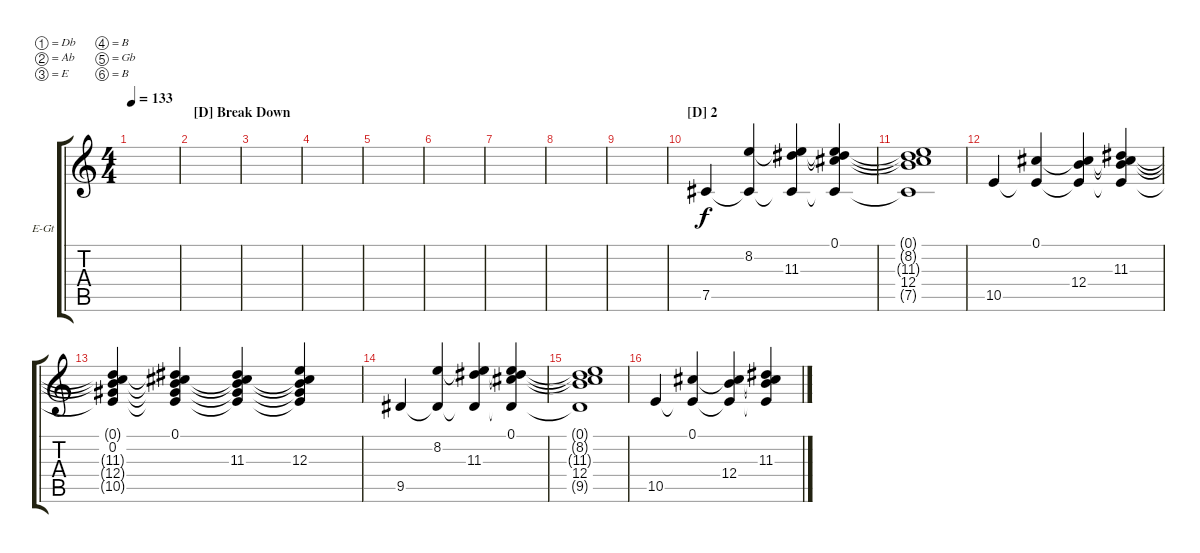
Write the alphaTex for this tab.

\bracketExtendMode groupsimilarinstruments
\firstSystemTrackNameOrientation horizontal
\otherSystemsTrackNameOrientation horizontal
\track ("Lead I" "E-Gt") {instrument overdrivenguitar}
\staff {score tabs}
\tuning (Db4 Ab3 E3 B2 Gb2 B1)
\ts (4 4)
\tempo 133
\clef g2
\ks c
|
\section ("D" "Break Down")
|
|
|
|
|
|
|
|
\section ("D" "2")
7.5.4 (8.2 7.5{t}).4 (11.3 8.2{t} 7.5{t}).4 (0.1 8.2{t} 11.3{t} 7.5{t}).4 |
(0.1{t} 8.2{t} 11.3{t} 12.4 7.5{t}).1 |
10.5.4 (0.1 10.5{t}).4 (12.4 0.1{t} 10.5{t}).4 (11.3 0.1{t} 12.4{t} 10.5{t}).4 |
(0.1{t} 0.2 11.3{t} 12.4{t} 10.5{t}).4 (0.1 11.3{t} 0.2{t} 12.4{t} 10.5{t}).4 (11.3 0.1{t} 0.2{t} 12.4{t} 10.5{t}).4 (0.1{t} 0.2{t} 12.3 12.4{t} 10.5{t}).4 |
9.5.4 (8.2 9.5{t}).4 (11.3 8.2{t} 9.5{t}).4 (0.1 8.2{t} 11.3{t} 9.5{t}).4 |
(0.1{t} 8.2{t} 11.3{t} 12.4 9.5{t}).1 |
10.5.4 (0.1 10.5{t}).4 (12.4 0.1{t} 10.5{t}).4 (11.3 0.1{t} 12.4{t} 10.5{t}).4
